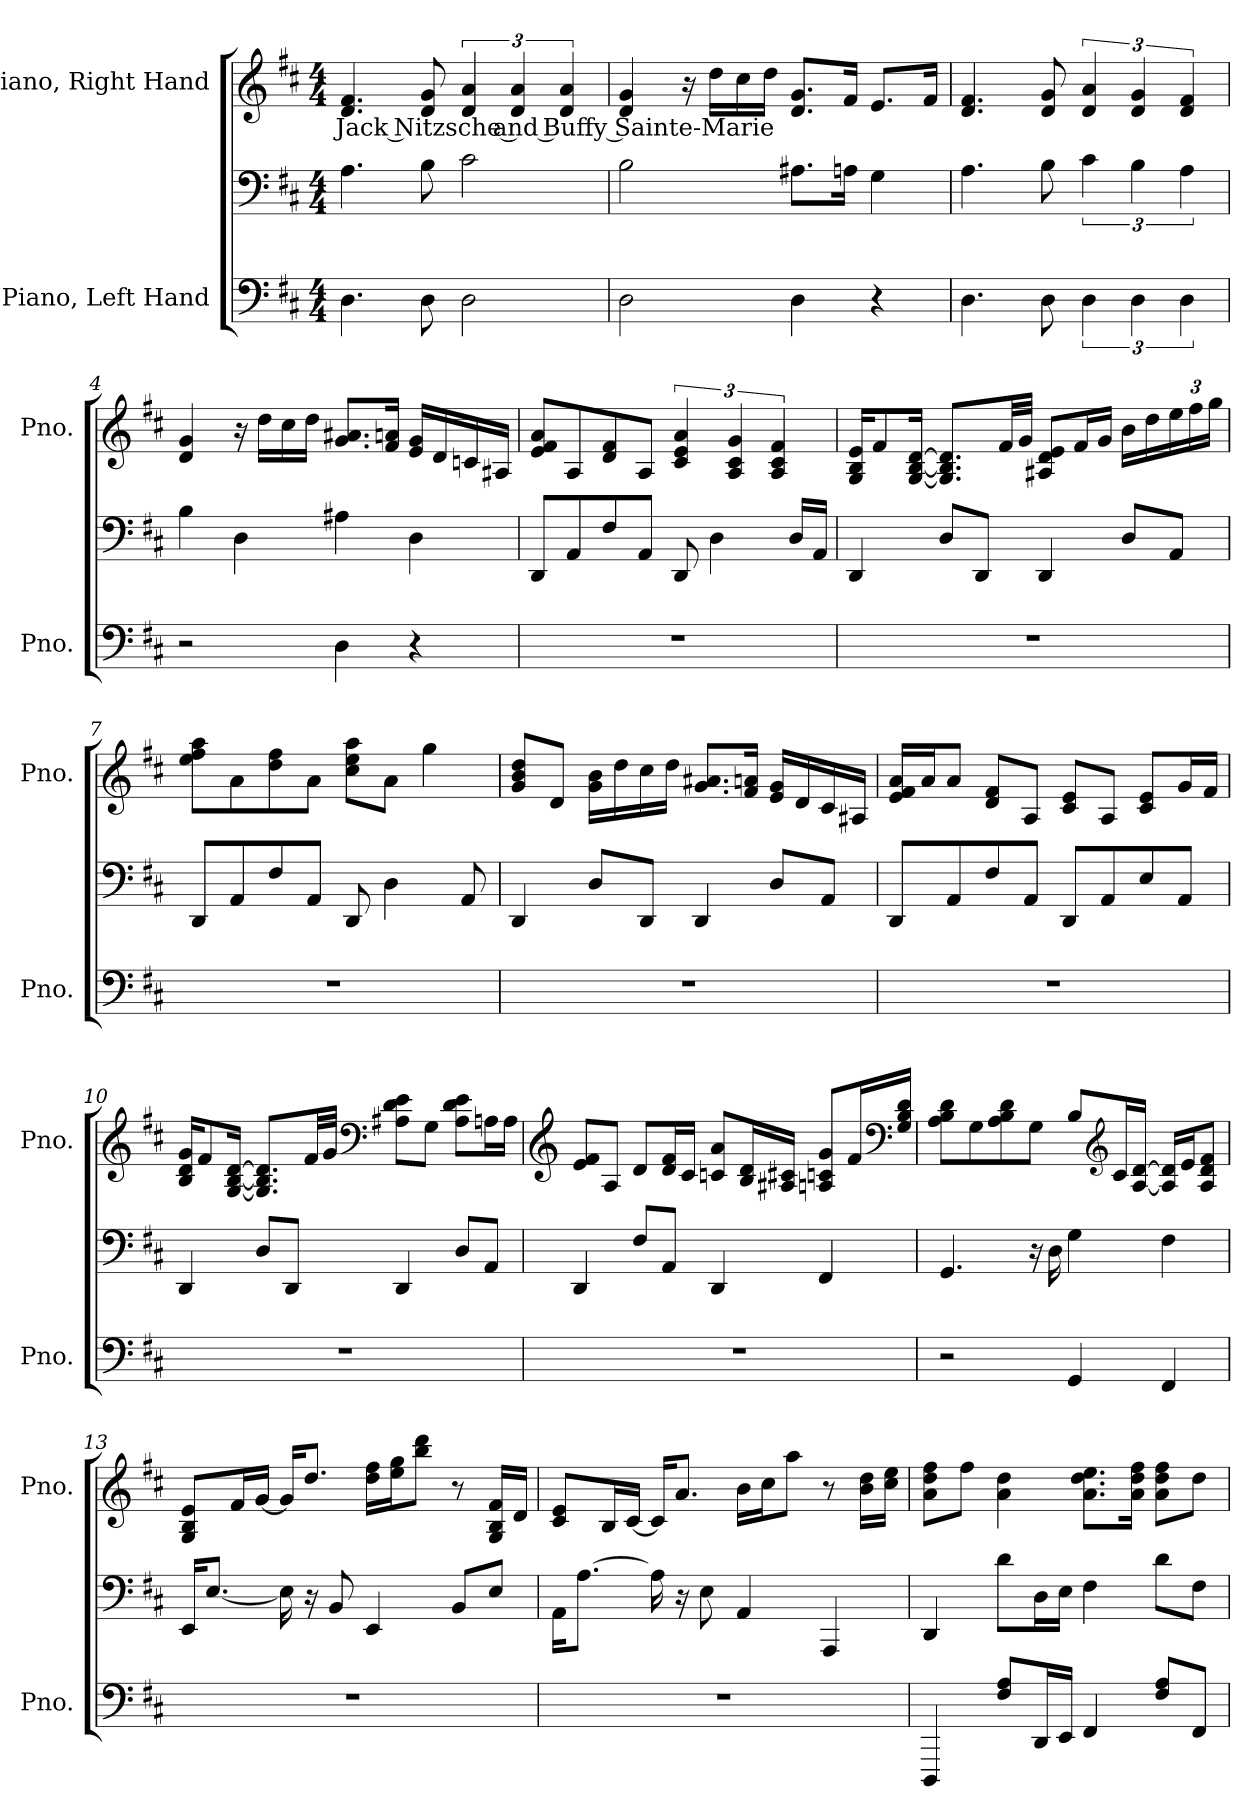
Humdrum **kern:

**kern	**kern	**kern	**text
*part2	*part2	*part1	*part1
*staff3	*staff2	*staff1	*staff1
*I"Piano, Left Hand	*	*I"Piano, Right Hand	*
*I'Pno.	*	*I'Pno.	*
*clefF4	*clefF4	*clefG2	*
*k[f#c#]	*k[f#c#]	*k[f#c#]	*
*M4/4	*M4/4	*M4/4	*
*MM100	*MM100	*MM100	*
=1	=1	=1	=1
!	!	!	!LO:LY:b
4.D\	4.A\	4.d/ 4.f#/	Jack Nitzsche and Buffy Sainte-Marie
8D\	8B\	8d/ 8g/	.
2D\	2c#\	6d/ 6a/	.
.	.	6d/ 6a/	.
.	.	6d/ 6a/	.
=2	=2	=2	=2
2D\	2B\	4d/ 4g/	.
.	.	16r	.
.	.	16dd\LL	.
.	.	16cc#\	.
.	.	16dd\JJ	.
4D\	8.A#X\L	8.d/ 8.g/L	.
.	16An\Jk	16f#/Jk	.
4r	4G\	8.e/L	.
.	.	16f#/Jk	.
!!LO:LB:g=z
=3	=3	=3	=3
4.D\	4.A\	4.d/ 4.f#/	.
8D\	8B\	8d/ 8g/	.
6D\	6c#\	6d/ 6a/	.
6D\	6B\	6d/ 6g/	.
6D\	6A\	6d/ 6f#/	.
=4	=4	=4	=4
2r	4B\	4d/ 4g/	.
.	4D\	16r	.
.	.	16dd\LL	.
.	.	16cc#\	.
.	.	16dd\JJ	.
4D\	4A#X\	8.g/ 8.a#X/L	.
.	.	16f#/ 16an/Jk	.
4r	4D\	16e/ 16g/LL	.
.	.	16d/	.
.	.	16cn/	.
.	.	16A#X/JJ	.
=5	=5	=5	=5
1r	8DD/L	8e/ 8f#/ 8a/L	.
.	8AA/	8A/	.
.	8F#/	8d/ 8f#/	.
.	8AA/J	8A/J	.
.	8DD/	6c#/ 6e/ 6a/	.
.	4D\	.	.
.	.	6A/ 6c#/ 6g/	.
.	.	6A/ 6c#/ 6f#/	.
.	16D/LL	.	.
.	16AA/JJ	.	.
!!LO:LB:g=z
=6	=6	=6	=6
1r	4DD/	16G/ 16B/ 16e/KL	.
.	.	8f#/	.
.	.	[16G/ [16B/ [16d/Jk	.
.	8D/L	8.G/] 8.B/] 8.d/]L	.
.	8DD/J	.	.
.	.	32f#/LL	.
.	.	32g/JJJ	.
.	4DD/	8A#X/ 8d/ 8e/L	.
.	.	16f#/L	.
.	.	16g/JJ	.
.	8D/L	16b\LL	.
.	.	16dd\	.
*	*	*Xbrackettup	*
.	8AA/J	24ee\	.
.	.	24ff#\	.
.	.	24gg\JJ	.
=7	=7	=7	=7
1r	8DD/L	8ee\ 8ff#\ 8aa\L	.
.	8AA/	8a\	.
.	8F#/	8dd\ 8ff#\	.
.	8AA/J	8a\J	.
.	8DD/	8cc#\ 8ee\ 8aa\L	.
.	4D\	8a\J	.
.	.	4gg\	.
.	8AA/	.	.
=8	=8	=8	=8
1r	4DD/	8g/ 8b/ 8dd/L	.
.	.	8d/J	.
.	8D/L	16g\ 16b\LL	.
.	.	16dd\	.
.	8DD/J	16cc#\	.
.	.	16dd\JJ	.
.	4DD/	8.g/ 8.a#X/L	.
.	.	16f#/ 16an/Jk	.
.	8D/L	16e/ 16g/LL	.
.	.	16d/	.
.	8AA/J	16c#/	.
.	.	16A#X/JJ	.
!!LO:LB:g=z
=9	=9	=9	=9
1r	8DD/L	16e/ 16f#/ 16a/LL	.
.	.	16a/J	.
.	8AA/	8a/J	.
.	8F#/	8d/ 8f#/L	.
.	8AA/J	8A/J	.
.	8DD/L	8c#/ 8e/L	.
.	8AA/	8A/J	.
.	8E/	8c#/ 8e/L	.
.	8AA/J	16g/L	.
.	.	16f#/JJ	.
=10	=10	=10	=10
1r	4DD/	16B/ 16d/ 16g/KL	.
.	.	8f#/	.
.	.	[16G/ [16B/ [16d/Jk	.
.	8D/L	8.G/] 8.B/] 8.d/]L	.
.	8DD/J	.	.
.	.	32f#/LL	.
.	.	32g/JJJ	.
*	*	*clefF4	*
.	4DD/	8A#X\ 8d\ 8e\L	.
.	.	8G\J	.
.	8D/L	8A#\ 8d\ 8e\L	.
.	8AA/J	16An\L	.
.	.	16A\JJ	.
!!LO:PB:g=z
=11	=11	=11	=11
*	*	*clefG2	*
1r	4DD/	8e/ 8f#/L	.
.	.	8A/J	.
.	8F#/L	8d/L	.
.	8AA/J	16d/ 16f#/L	.
.	.	16c#/JJ	.
.	4DD/	8cn/ 8a/L	.
.	.	16B/ 16d/L	.
.	.	16A#X/ 16c#X/JJ	.
.	4FF#/	8An/ 8cn/ 8g/L	.
.	.	16f#/L	.
*	*	*clefF4	*
.	.	16G/ 16B/ 16d/JJ	.
=12	=12	=12	=12
2r	4.GG/	8A\ 8B\ 8d\L	.
.	.	8G\	.
.	.	8A\ 8B\ 8d\	.
.	16r	8G\J	.
.	16D\	.	.
4GG/	4G\	8B/L	.
*	*	*clefG2	*
.	.	16c#/L	.
.	.	[16A/ [16d/JJ	.
4FF#/	4F#\	16A/] 16d/]LL	.
.	.	16e/J	.
.	.	8A/ 8d/ 8f#/J	.
!!LO:LB:g=z
=13	=13	=13	=13
1r	16EE/KL	8G/ 8B/ 8e/L	.
.	[8.E/J	.	.
.	.	16f#/L	.
.	.	[16g/JJ	.
.	16E\]	16g/KL]	.
.	16r	8.dd/J	.
.	8BB/	.	.
.	4EE/	16dd\ 16ff#\LL	.
.	.	16ee\ 16gg\J	.
.	.	8bb\ 8ddd\J	.
.	8BB/L	8r	.
.	8E/J	16G/ 16B/ 16f#/LL	.
.	.	16d/JJ	.
=14	=14	=14	=14
1r	16AA\KL	8c#/ 8e/L	.
.	[8.A\J	.	.
.	.	16B/L	.
.	.	[16c#/JJ	.
.	16A\]	16c#/KL]	.
.	16r	8.a/J	.
.	8E\	.	.
.	4AA/	16b\LL	.
.	.	16cc#\J	.
.	.	8aa\J	.
.	4AAA/	8r	.
.	.	16b\ 16dd\LL	.
.	.	16cc#\ 16ee\JJ	.
=15	=15	=15	=15
4DDD/	4DD/	8a\ 8dd\ 8ff#\L	.
.	.	8ff#\J	.
8F#/ 8A/L	8d\L	4a\ 4dd\	.
16DD/L	16D\L	.	.
16EE/JJ	16E\JJ	.	.
4FF#/	4F#\	8.a\ 8.dd\ 8.ee\L	.
.	.	16a\ 16dd\ 16ff#\Jk	.
8F#/ 8A/L	8d\L	8a\ 8dd\ 8ff#\L	.
8FF#/J	8F#\J	8dd\J	.
=	=	=	=
*-	*-	*-	*-
